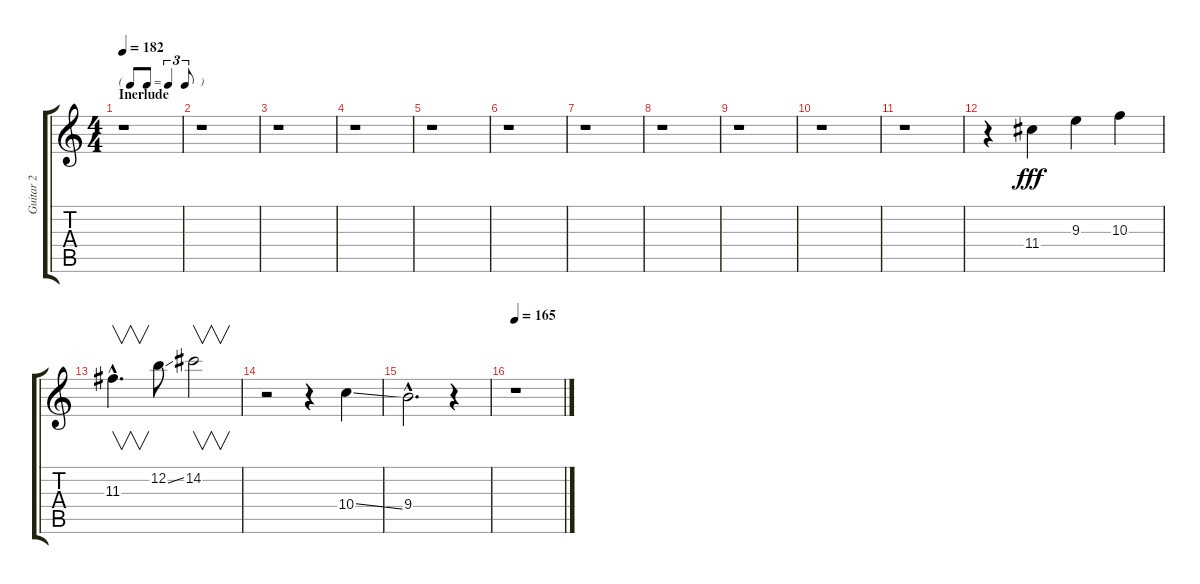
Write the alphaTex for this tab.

\track ("Guitar 2" "Guitar 2") {instrument distortionguitar}
\staff {score tabs}
\tuning (E4 B3 G3 D3 A2 E2) {hide}
\ts (4 4)
\tf triplet8th
\section ("" "Inerlude")
\tempo 182
\clef g2
\ks c
r.1{dy fff} |
r.1 |
r.1 |
r.1 |
r.1 |
r.1 |
r.1 |
r.1 |
r.1 |
r.1 |
r.1 |
r.4 11.4.4 9.3.4 10.3.4 |
11.3{hac}.4{v d} 12.2{ss}.8 14.2.2{v} |
r.2 r.4 10.4{ss}.4 |
9.4{hac}.2{d} r.4 |
\tempo 165
r.1
